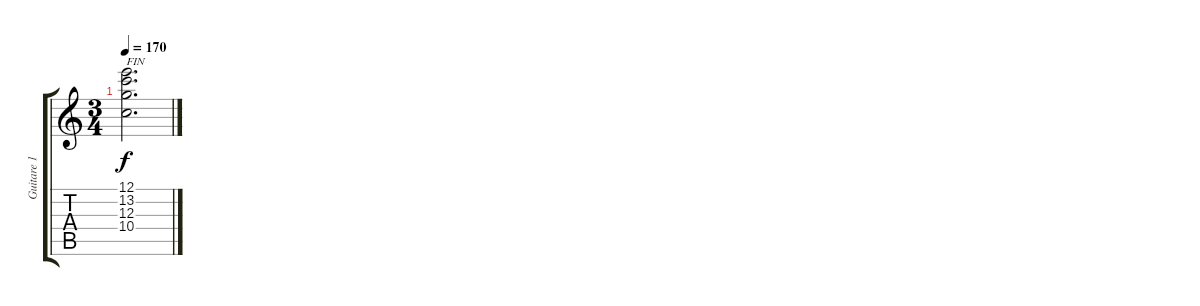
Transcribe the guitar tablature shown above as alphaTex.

\track ("Guitare 1" "Guitare 1") {instrument acousticguitarnylon}
\staff {score tabs}
\tuning (E4 B3 G3 D3 A2 E2) {hide}
\ts (3 4)
\tempo 170
\clef g2
\ks c
(12.1{t} 13.2{t} 12.3{t} 10.4{t}).2{d txt "FIN" dy f}
